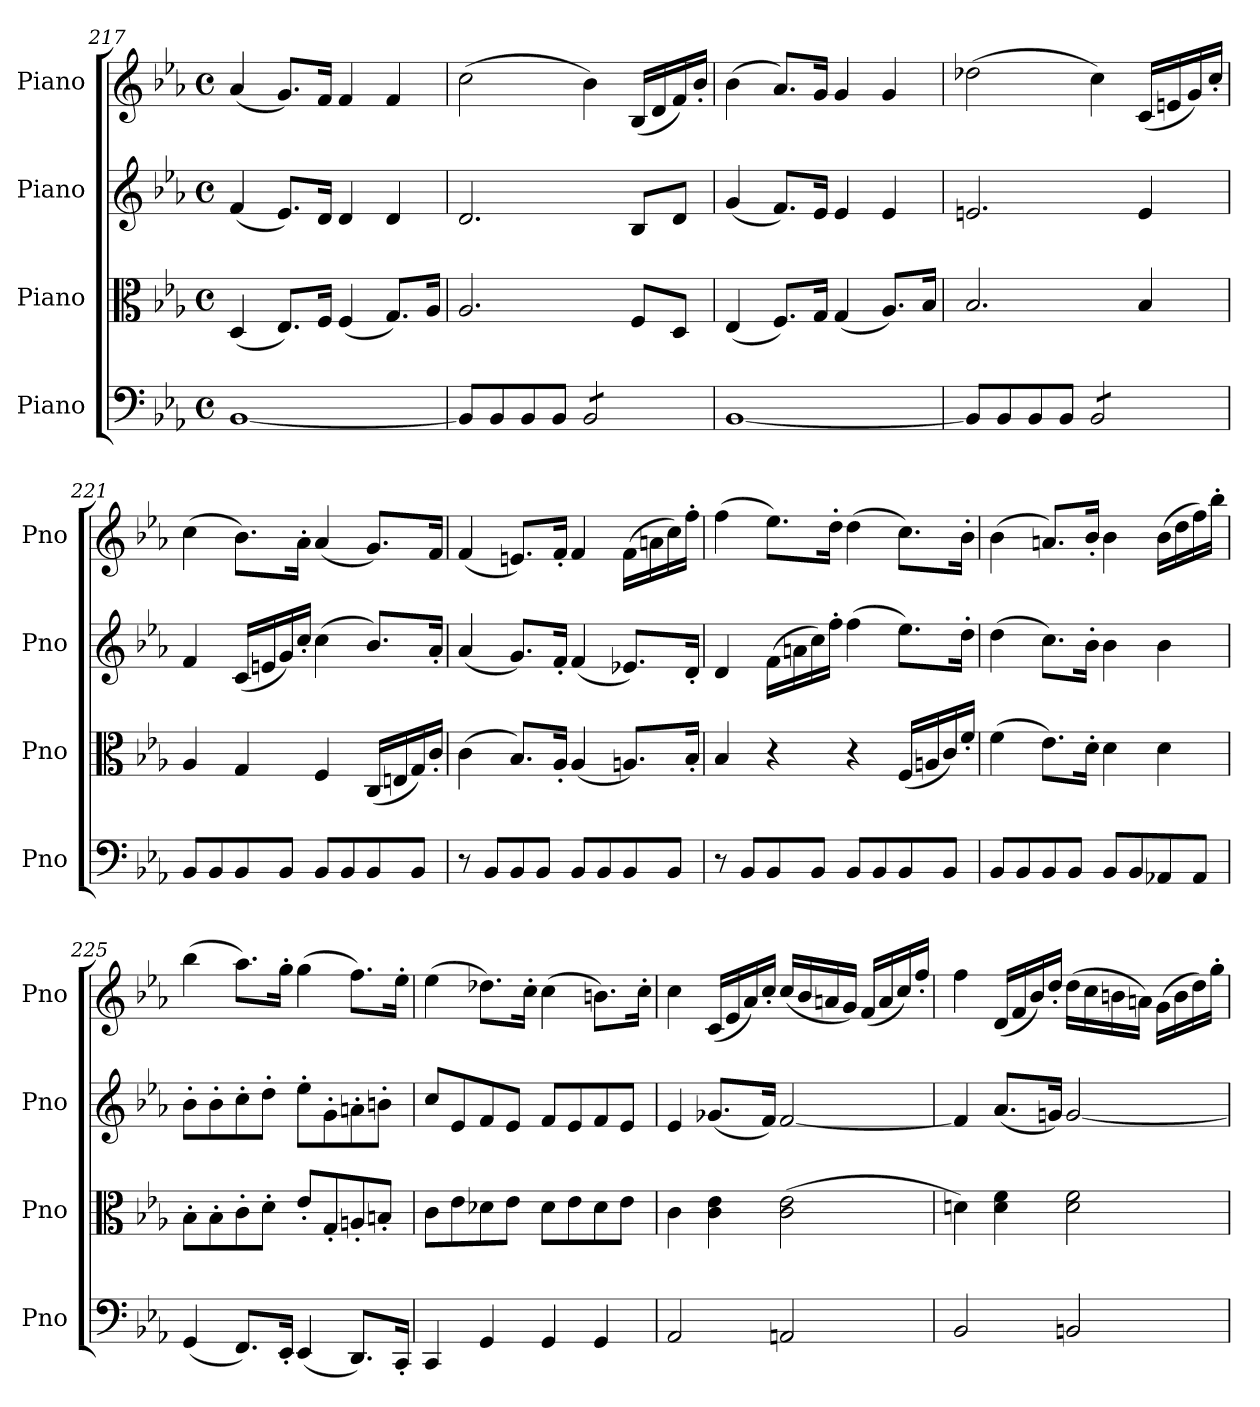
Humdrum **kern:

**kern	**kern	**kern	**kern
*part4	*part3	*part2	*part1
*staff4	*staff3	*staff2	*staff1
*I"Piano	*I"Piano	*I"Piano	*I"Piano
*I'Pno	*I'Pno	*I'Pno	*I'Pno
*clefF4	*clefC3	*clefG2	*clefG2
*k[b-e-a-]	*k[b-e-a-]	*k[b-e-a-]	*k[b-e-a-]
*M4/4	*M4/4	*M4/4	*M4/4
*met(c)	*met(c)	*met(c)	*met(c)
=217	=217	=217	=217
[1BB-	(4D/	(4f/	(4a-/
.	8.E-/L)	8.e-/L)	8.g/L)
.	16F/Jk	16d/Jk	16f/Jk
.	(4F/	4d/	4f/
.	8.G/L)	4d/	4f/
.	16A-/Jk	.	.
!!LO:LB:g=z
=218	=218	=218	=218
8BB-/L]	2.A-/	2.d/	(2cc\
8BB-/	.	.	.
8BB-/	.	.	.
8BB-/J	.	.	.
*tremolo	*	*	*
8BB-/L	.	.	4b-\)
8BB-/	.	.	.
8BB-/	8F/L	8B-/L	(16B-/LL
.	.	.	16d/
8BB-/J	8D/J	8d/J	16f/)
*Xtremolo	*	*	*
.	.	.	16b-'/JJ
=219	=219	=219	=219
[1BB-	(4E-/	(4g/	(4b-\
.	8.F/L)	8.f/L)	8.a-/L)
.	16G/Jk	16e-/Jk	16g/Jk
.	(4G/	4e-/	4g/
.	8.A-/L)	4e-/	4g/
.	16B-/Jk	.	.
=220	=220	=220	=220
8BB-/L]	2.B-/	2.en/	(2dd-X\
8BB-/	.	.	.
8BB-/	.	.	.
8BB-/J	.	.	.
*tremolo	*	*	*
8BB-/L	.	.	4cc\)
8BB-/	.	.	.
8BB-/	4B-/	4e/	(16c/LL
.	.	.	16en/
8BB-/J	.	.	16g/)
*Xtremolo	*	*	*
.	.	.	16cc'/JJ
=221	=221	=221	=221
8BB-/L	4A-/	4f/	(4cc\
8BB-/	.	.	.
8BB-/	4G/	(16c/LL	8.b-\L)
.	.	16en/	.
8BB-/J	.	16g/)	.
.	.	16cc'/JJ	16a-'\Jk
8BB-/L	4F/	(4cc\	(4a-/
8BB-/	.	.	.
8BB-/	(16C/LL	8.b-/L)	8.g/L)
.	16En/	.	.
8BB-/J	16G/)	.	.
.	16c'/JJ	16a-'/Jk	16f/Jk
=222	=222	=222	=222
8r	(4c\	(4a-/	(4f/
8BB-/L	.	.	.
8BB-/	8.B-/L)	8.g/L)	8.en/L)
8BB-/J	.	.	.
.	16A-'/Jk	16f'/Jk	16f'/Jk
8BB-/L	(4A-/	(4f/	4f/
8BB-/	.	.	.
8BB-/	8.An/L)	8.e-X/L)	(16f\LL
.	.	.	16an\
8BB-/J	.	.	16cc\)
.	16B-'/Jk	16d'/Jk	16ff'\JJ
=223	=223	=223	=223
8r	4B-/	4d/	(4ff\
8BB-/L	.	.	.
8BB-/	4r	(16f\LL	8.ee-\L)
.	.	16an\	.
8BB-/J	.	16cc\)	.
.	.	16ff'\JJ	16dd'\Jk
8BB-/L	4r	(4ff\	(4dd\
8BB-/	.	.	.
8BB-/	(16F/LL	8.ee-\L)	8.cc\L)
.	16An/	.	.
8BB-/J	16c/)	.	.
.	16f'/JJ	16dd'\Jk	16b-'\Jk
!!LO:LB:g=z
=224	=224	=224	=224
8BB-/L	(4f\	(4dd\	(4b-\
8BB-/	.	.	.
8BB-/	8.e-\L)	8.cc\L)	8.an/L)
8BB-/J	.	.	.
.	16d'\Jk	16b-'\Jk	16b-'/Jk
8BB-/L	4d\	4b-\	4b-\
8BB-/	.	.	.
8AA-X/	4d\	4b-\	(16b-\LL
.	.	.	16dd\
8AA-/J	.	.	16ff\)
.	.	.	16bb-'\JJ
=225	=225	=225	=225
(4GG/	8B-'\L	8b-'\L	(4bb-\
.	8B-'\	8b-'\	.
8.FF/L)	8c'\	8cc'\	8.aa-\L)
.	8d'\J	8dd'\J	.
16EE-'/Jk	.	.	16gg'\Jk
(4EE-/	8e-'/L	8ee-'\L	(4gg\
.	8G'/	8g'\	.
8.DD/L)	8An'/	8an'\	8.ff\L)
.	8Bn'/J	8bn'\J	.
16CC'/Jk	.	.	16ee-'\Jk
=226	=226	=226	=226
4CC/	8c\L	8cc/L	(4ee-\
.	8e-\	8e-/	.
4GG/	8d-X\	8f/	8.dd-X\L)
.	8e-\J	8e-/J	.
.	.	.	16cc'\Jk
4GG/	8d-\L	8f/L	(4cc\
.	8e-\	8e-/	.
4GG/	8d-\	8f/	8.bn\L)
.	8e-\J	8e-/J	.
.	.	.	16cc'\Jk
=227	=227	=227	=227
2AA-/	4c\	4e-/	4cc\
.	4c\ 4e-\	(8.g-X/L	(16c/LL
.	.	.	16e-/
.	.	.	16a-/)
.	.	16f/Jk)	16cc'/JJ
2AAn/	(2c\ 2e-\	[2f/	(16cc/LL
.	.	.	16b-/
.	.	.	16an/
.	.	.	16g/JJ)
.	.	.	(16f/LL
.	.	.	16a/
.	.	.	16cc/)
.	.	.	16ff'/JJ
=228	=228	=228	=228
2BB-/	4dn\)	4f/]	4ff\
.	4d\ 4f\	(8.a-/L	(16d/LL
.	.	.	16f/
.	.	.	16b-/)
.	.	16gn/Jk)	16dd'/JJ
2BBn/	2d\ 2f\	[2g/	(16dd\LL
.	.	.	16cc\
.	.	.	16bn\
.	.	.	16an\JJ)
.	.	.	(16g\LL
.	.	.	16b\
.	.	.	16dd\)
.	.	.	16gg'\JJ
=	=	=	=
*-	*-	*-	*-
